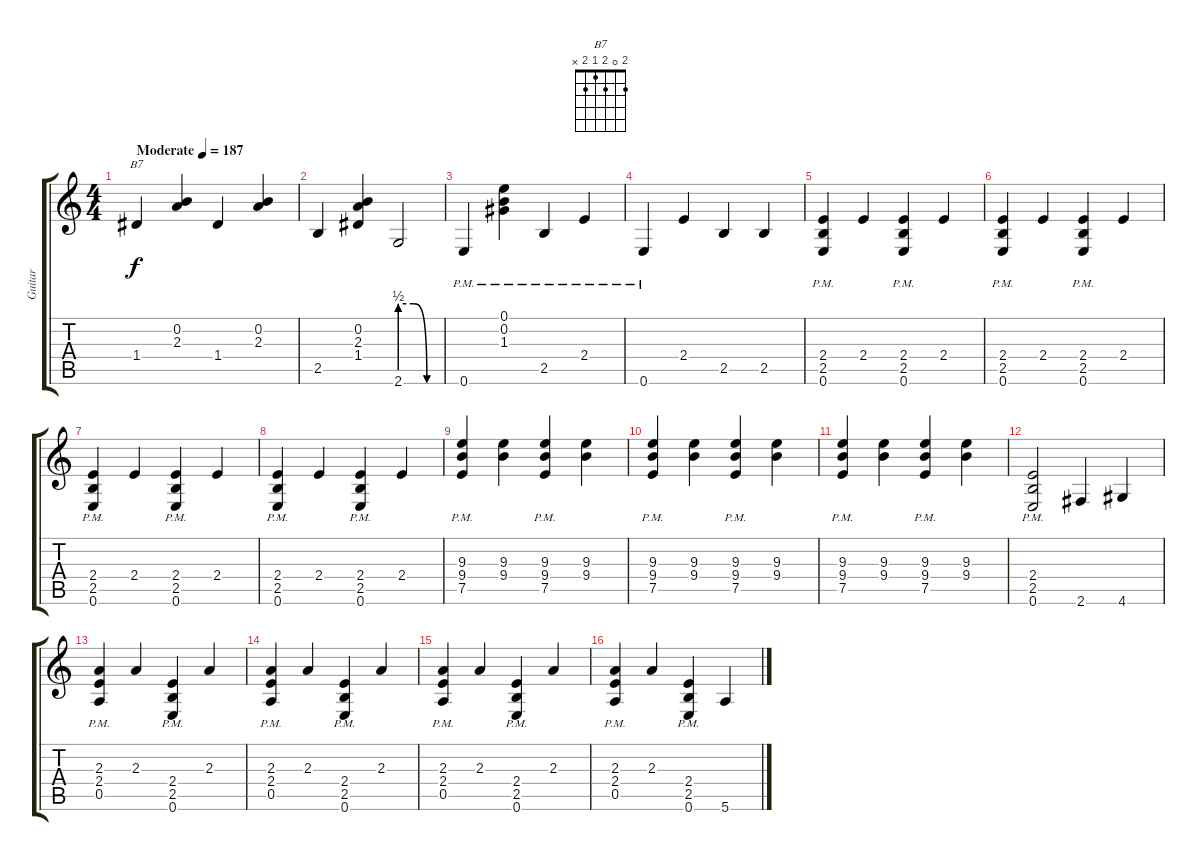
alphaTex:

\track ("Guitar" "Guitar") {instrument distortionguitar}
\staff {score tabs}
\tuning (E4 B3 G3 D3 A2 E2) {hide}
\chord ("B7" 2 0 2 1 2 x)
\ts (4 4)
\tempo (187 "Moderate")
\clef g2
\ks c
1.4.4{ch "B7" dy f instrument electricguitarclean} (0.2 2.3).4 1.4.4 (0.2 2.3).4 |
2.5.4 (0.2 2.3 1.4).4 2.6{be (custom 0 2 20 2 40 0 60 0)}.2{instrument distortionguitar} |
0.6{pm}.4 (0.1{pm} 0.2{pm} 1.3{pm}).4 2.5{pm}.4 2.4{pm}.4 |
0.6{pm}.4 2.4.4 2.5.4 2.5.4 |
(2.4{pm} 2.5{pm} 0.6{pm}).4 2.4.4 (2.4{pm} 2.5{pm} 0.6{pm}).4 2.4.4 |
(2.4{pm} 2.5{pm} 0.6{pm}).4 2.4.4 (2.4{pm} 2.5{pm} 0.6{pm}).4 2.4.4 |
(2.4{pm} 2.5{pm} 0.6{pm}).4 2.4.4 (2.4{pm} 2.5{pm} 0.6{pm}).4 2.4.4 |
(2.4{pm} 2.5{pm} 0.6{pm}).4 2.4.4 (2.4{pm} 2.5{pm} 0.6{pm}).4 2.4.4 |
(9.3{pm} 9.4{pm} 7.5{pm}).4 (9.3 9.4).4 (9.3{pm} 9.4{pm} 7.5{pm}).4 (9.3 9.4).4 |
(9.3{pm} 9.4{pm} 7.5{pm}).4 (9.3 9.4).4 (9.3{pm} 9.4{pm} 7.5{pm}).4 (9.3 9.4).4 |
(9.3{pm} 9.4{pm} 7.5{pm}).4 (9.3 9.4).4 (9.3{pm} 9.4{pm} 7.5{pm}).4 (9.3 9.4).4 |
(2.4{pm} 2.5{pm} 0.6{pm}).2 2.6.4 4.6.4 |
(2.3{pm} 2.4{pm} 0.5{pm}).4 2.3.4 (2.4{pm} 2.5{pm} 0.6{pm}).4 2.3.4 |
(2.3{pm} 2.4{pm} 0.5{pm}).4 2.3.4 (2.4{pm} 2.5{pm} 0.6{pm}).4 2.3.4 |
(2.3{pm} 2.4{pm} 0.5{pm}).4 2.3.4 (2.4{pm} 2.5{pm} 0.6{pm}).4 2.3.4 |
(2.3{pm} 2.4{pm} 0.5{pm}).4 2.3.4 (2.4{pm} 2.5{pm} 0.6{pm}).4 5.6.4
